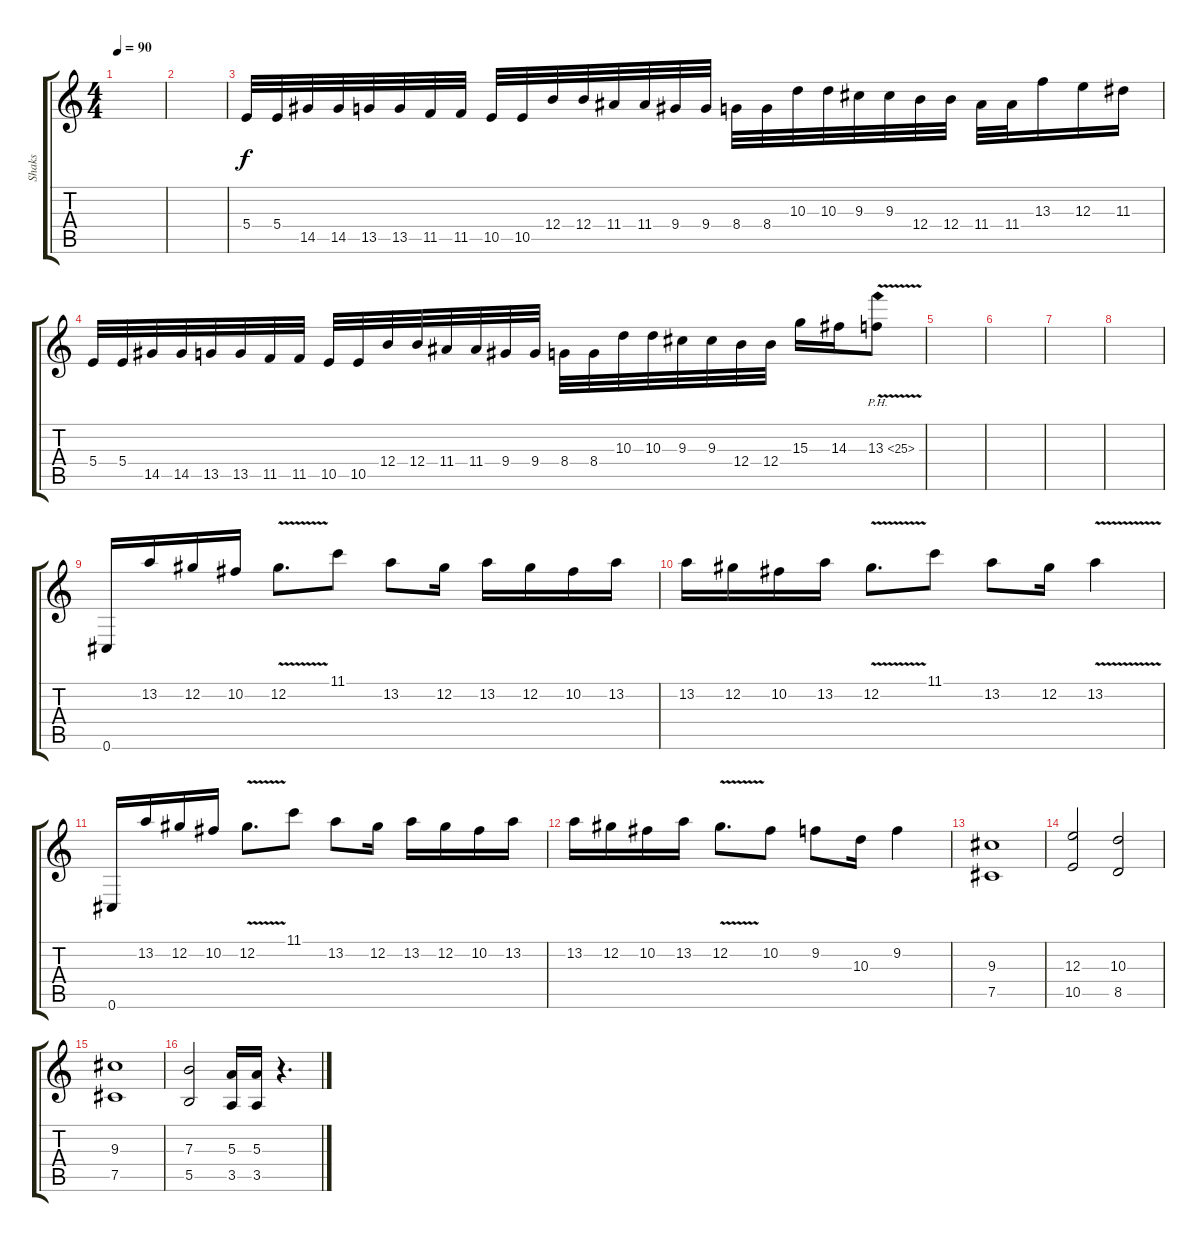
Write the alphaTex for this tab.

\track ("Shaks" "Shaks") {instrument distortionguitar}
\staff {score tabs}
\tuning (Db4 Ab3 E3 B2 Gb2 Db2) {hide}
\ts (4 4)
\tempo 90
\clef g2
\ks c
|
|
5.4.32 5.4.32 14.5.32 14.5.32 13.5.32 13.5.32 11.5.32 11.5.32 10.5.32 10.5.32 12.4.32 12.4.32 11.4.32 11.4.32 9.4.32 9.4.32 8.4.32 8.4.32 10.3.32 10.3.32 9.3.32 9.3.32 12.4.32 12.4.32 11.4.32 11.4.32 13.3.16 12.3.16 11.3.16 |
5.4.32 5.4.32 14.5.32 14.5.32 13.5.32 13.5.32 11.5.32 11.5.32 10.5.32 10.5.32 12.4.32 12.4.32 11.4.32 11.4.32 9.4.32 9.4.32 8.4.32 8.4.32 10.3.32 10.3.32 9.3.32 9.3.32 12.4.32 12.4.32 15.3.16 14.3.16 13.3{ph 12 v}.8 |
|
|
|
|
0.6.16 13.2.16 12.2.16 10.2.16 12.2{v}.8{d} 11.1.8 13.2.8 12.2.16 13.2.16 12.2.16 10.2.16 13.2.16 |
13.2.16 12.2.16 10.2.16 13.2.16 12.2{v}.8{d} 11.1.8 13.2.8 12.2.16 13.2{v}.4 |
0.6.16 13.2.16 12.2.16 10.2.16 12.2{v}.8{d} 11.1.8 13.2.8 12.2.16 13.2.16 12.2.16 10.2.16 13.2.16 |
13.2.16 12.2.16 10.2.16 13.2.16 12.2{v}.8{d} 10.2.8 9.2.8 10.3.16 9.2.4 |
(9.3 7.5).1 |
(12.3 10.5).2 (10.3 8.5).2 |
(9.3 7.5).1 |
(7.3 5.5).2 (5.3 3.5).16 (5.3 3.5).16 r.4{d}
